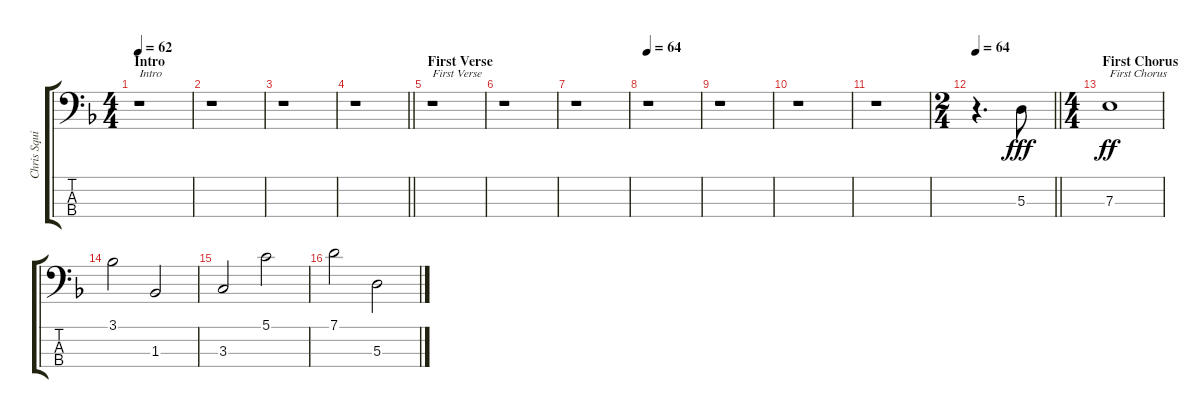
\track ("Chris Squire 2" "Chris Squi") {instrument electricbasspick}
\staff {score tabs}
\tuning (G2 D2 A1 E1) {hide}
\ts (4 4)
\section ("" "Intro")
\tempo 62
\clef f4
\ks f
r.1{txt "Intro" dy fff instrument electricbasspick} |
r.1 |
r.1 |
\barLineRight lightlight
r.1 |
\section ("" "First Verse")
r.1{txt "First Verse"} |
r.1 |
r.1 |
\tempo 64
r.1 |
r.1 |
r.1 |
r.1 |
\ts (2 4)
\tempo 64
\barLineRight lightlight
r.4{d} 5.3.8{volume 16 balance 4 instrument electricbasspick} |
\ts (4 4)
\section ("" "First Chorus")
7.3.1{txt "First Chorus" dy ff} |
3.1.2 1.3.2 |
3.3.2 5.1.2 |
7.1.2 5.3.2
